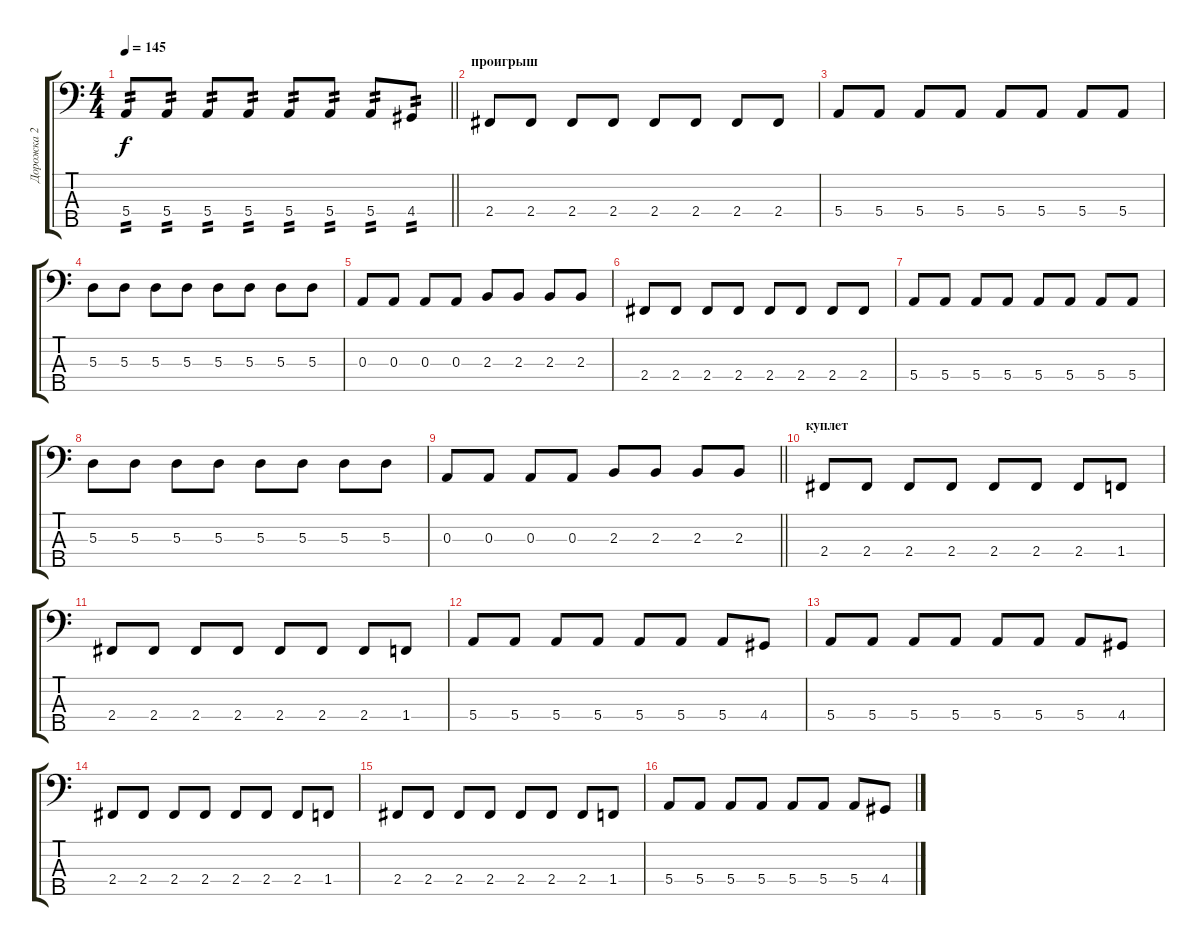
\track ("Дорожка 2" "Дорожка 2") {instrument electricbassfinger}
\staff {score tabs}
\tuning (G2 D2 A1 E1 B0) {hide}
\ts (4 4)
\tempo 145
\clef f4
\barLineRight lightlight
\ks c
5.4.8{tp 2 dy f} 5.4.8{tp 2} 5.4.8{tp 2} 5.4.8{tp 2} 5.4.8{tp 2} 5.4.8{tp 2} 5.4.8{tp 2} 4.4.8{tp 2} |
\section ("" "проигрыш")
2.4.8 2.4.8 2.4.8 2.4.8 2.4.8 2.4.8 2.4.8 2.4.8 |
5.4.8 5.4.8 5.4.8 5.4.8 5.4.8 5.4.8 5.4.8 5.4.8 |
5.3.8 5.3.8 5.3.8 5.3.8 5.3.8 5.3.8 5.3.8 5.3.8 |
0.3.8 0.3.8 0.3.8 0.3.8 2.3.8 2.3.8 2.3.8 2.3.8 |
2.4.8 2.4.8 2.4.8 2.4.8 2.4.8 2.4.8 2.4.8 2.4.8 |
5.4.8 5.4.8 5.4.8 5.4.8 5.4.8 5.4.8 5.4.8 5.4.8 |
5.3.8 5.3.8 5.3.8 5.3.8 5.3.8 5.3.8 5.3.8 5.3.8 |
\barLineRight lightlight
0.3.8 0.3.8 0.3.8 0.3.8 2.3.8 2.3.8 2.3.8 2.3.8 |
\section ("" "куплет")
2.4.8 2.4.8 2.4.8 2.4.8 2.4.8 2.4.8 2.4.8 1.4.8 |
2.4.8 2.4.8 2.4.8 2.4.8 2.4.8 2.4.8 2.4.8 1.4.8 |
5.4.8 5.4.8 5.4.8 5.4.8 5.4.8 5.4.8 5.4.8 4.4.8 |
5.4.8 5.4.8 5.4.8 5.4.8 5.4.8 5.4.8 5.4.8 4.4.8 |
2.4.8 2.4.8 2.4.8 2.4.8 2.4.8 2.4.8 2.4.8 1.4.8 |
2.4.8 2.4.8 2.4.8 2.4.8 2.4.8 2.4.8 2.4.8 1.4.8 |
5.4.8 5.4.8 5.4.8 5.4.8 5.4.8 5.4.8 5.4.8 4.4.8
